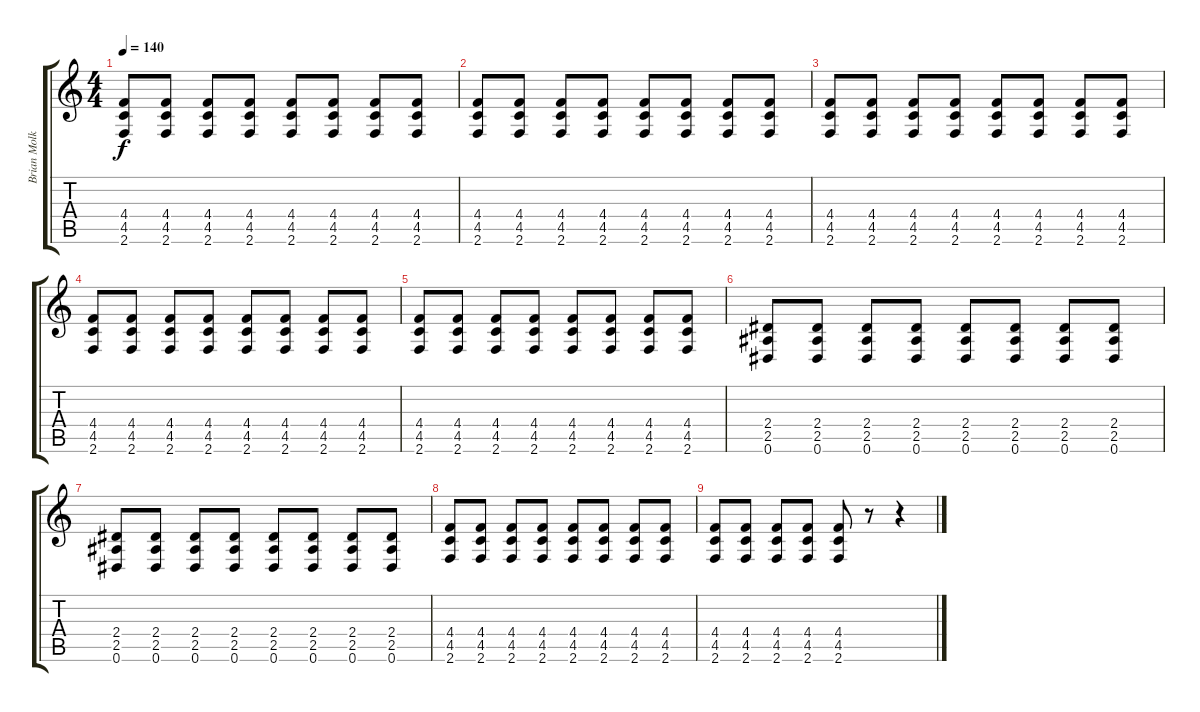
\track ("Brian Molko - Guitar Two" "Brian Molk") {instrument overdrivenguitar}
\staff {score tabs}
\tuning (Eb4 Bb3 Gb3 Db3 Ab2 Eb2) {hide}
\ts (4 4)
\tempo 140
\clef g2
\ks c
(4.4 4.5 2.6).8{dy f} (4.4 4.5 2.6).8 (4.4 4.5 2.6).8 (4.4 4.5 2.6).8 (4.4 4.5 2.6).8 (4.4 4.5 2.6).8 (4.4 4.5 2.6).8 (4.4 4.5 2.6).8 |
(4.4 4.5 2.6).8 (4.4 4.5 2.6).8 (4.4 4.5 2.6).8 (4.4 4.5 2.6).8 (4.4 4.5 2.6).8 (4.4 4.5 2.6).8 (4.4 4.5 2.6).8 (4.4 4.5 2.6).8 |
(4.4 4.5 2.6).8 (4.4 4.5 2.6).8 (4.4 4.5 2.6).8 (4.4 4.5 2.6).8 (4.4 4.5 2.6).8 (4.4 4.5 2.6).8 (4.4 4.5 2.6).8 (4.4 4.5 2.6).8 |
(4.4 4.5 2.6).8 (4.4 4.5 2.6).8 (4.4 4.5 2.6).8 (4.4 4.5 2.6).8 (4.4 4.5 2.6).8 (4.4 4.5 2.6).8 (4.4 4.5 2.6).8 (4.4 4.5 2.6).8 |
(4.4 4.5 2.6).8 (4.4 4.5 2.6).8 (4.4 4.5 2.6).8 (4.4 4.5 2.6).8 (4.4 4.5 2.6).8 (4.4 4.5 2.6).8 (4.4 4.5 2.6).8 (4.4 4.5 2.6).8 |
(2.4 2.5 0.6).8 (2.4 2.5 0.6).8 (2.4 2.5 0.6).8 (2.4 2.5 0.6).8 (2.4 2.5 0.6).8 (2.4 2.5 0.6).8 (2.4 2.5 0.6).8 (2.4 2.5 0.6).8 |
(2.4 2.5 0.6).8 (2.4 2.5 0.6).8 (2.4 2.5 0.6).8 (2.4 2.5 0.6).8 (2.4 2.5 0.6).8 (2.4 2.5 0.6).8 (2.4 2.5 0.6).8 (2.4 2.5 0.6).8 |
(4.4 4.5 2.6).8 (4.4 4.5 2.6).8 (4.4 4.5 2.6).8 (4.4 4.5 2.6).8 (4.4 4.5 2.6).8 (4.4 4.5 2.6).8 (4.4 4.5 2.6).8 (4.4 4.5 2.6).8 |
(4.4 4.5 2.6).8 (4.4 4.5 2.6).8 (4.4 4.5 2.6).8 (4.4 4.5 2.6).8 (4.4 4.5 2.6).8 r.8 r.4
